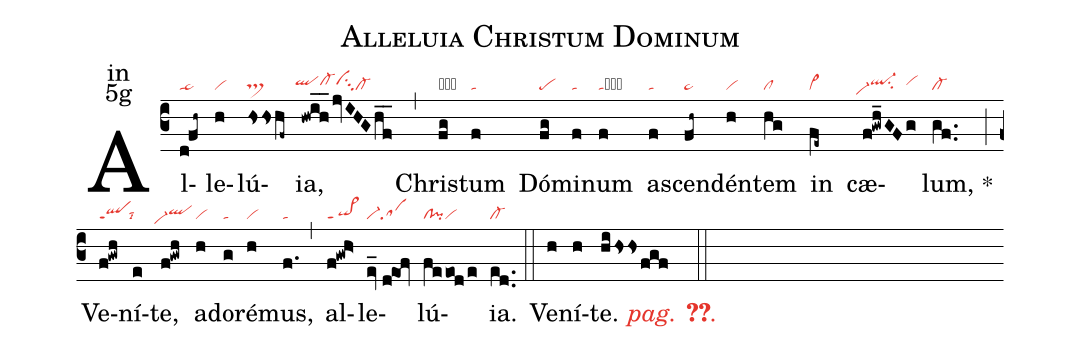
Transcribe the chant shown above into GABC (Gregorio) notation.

name:Alleluia Christum Dominum;
office-part:in;
mode:5g;
nabc-lines:1;
%%
(c3) Al(d!fh~|tape~)le(h|vi)lú(hsshf~|ts>){ia},(hwih__/jvIHGhf__|``qlhhcl-hhvihhsu3cl-) (,)Chris(fg|obpe)tum(f|ta) Dó(fg|pe)mi(f|ta)num(f|tacb) as(f|ta)cen(fh~|pe~)dén(h|vi)tem(hg|cl) in(fe~|vi>) cæ(f!gwh_GFg|``vi-hdql-hhsu2vihh)lum,(gf..|cl-) <sp>*</sp>(;)Ve(f!gwh|qlppt1)ní(e|`tahhlsi8)te,(f!gwh|``vi-hdqlhh) a(h|vi)do(g|ta)ré(h|vi)mus,(f.|ta) (,) al(f!gwh>|qi>ppt1)le(ev_//d@eof|vi-sa)lú(fe/eod/e|cl!pivi){ia}.(ed..|cl-) (::)<nlba>Ve(h)ní(h)t{e}. <c><i>pag. <v>\pageref{M-ORIP5g}</v>.</i></c></nlba>(hi/hssfgf ::)
